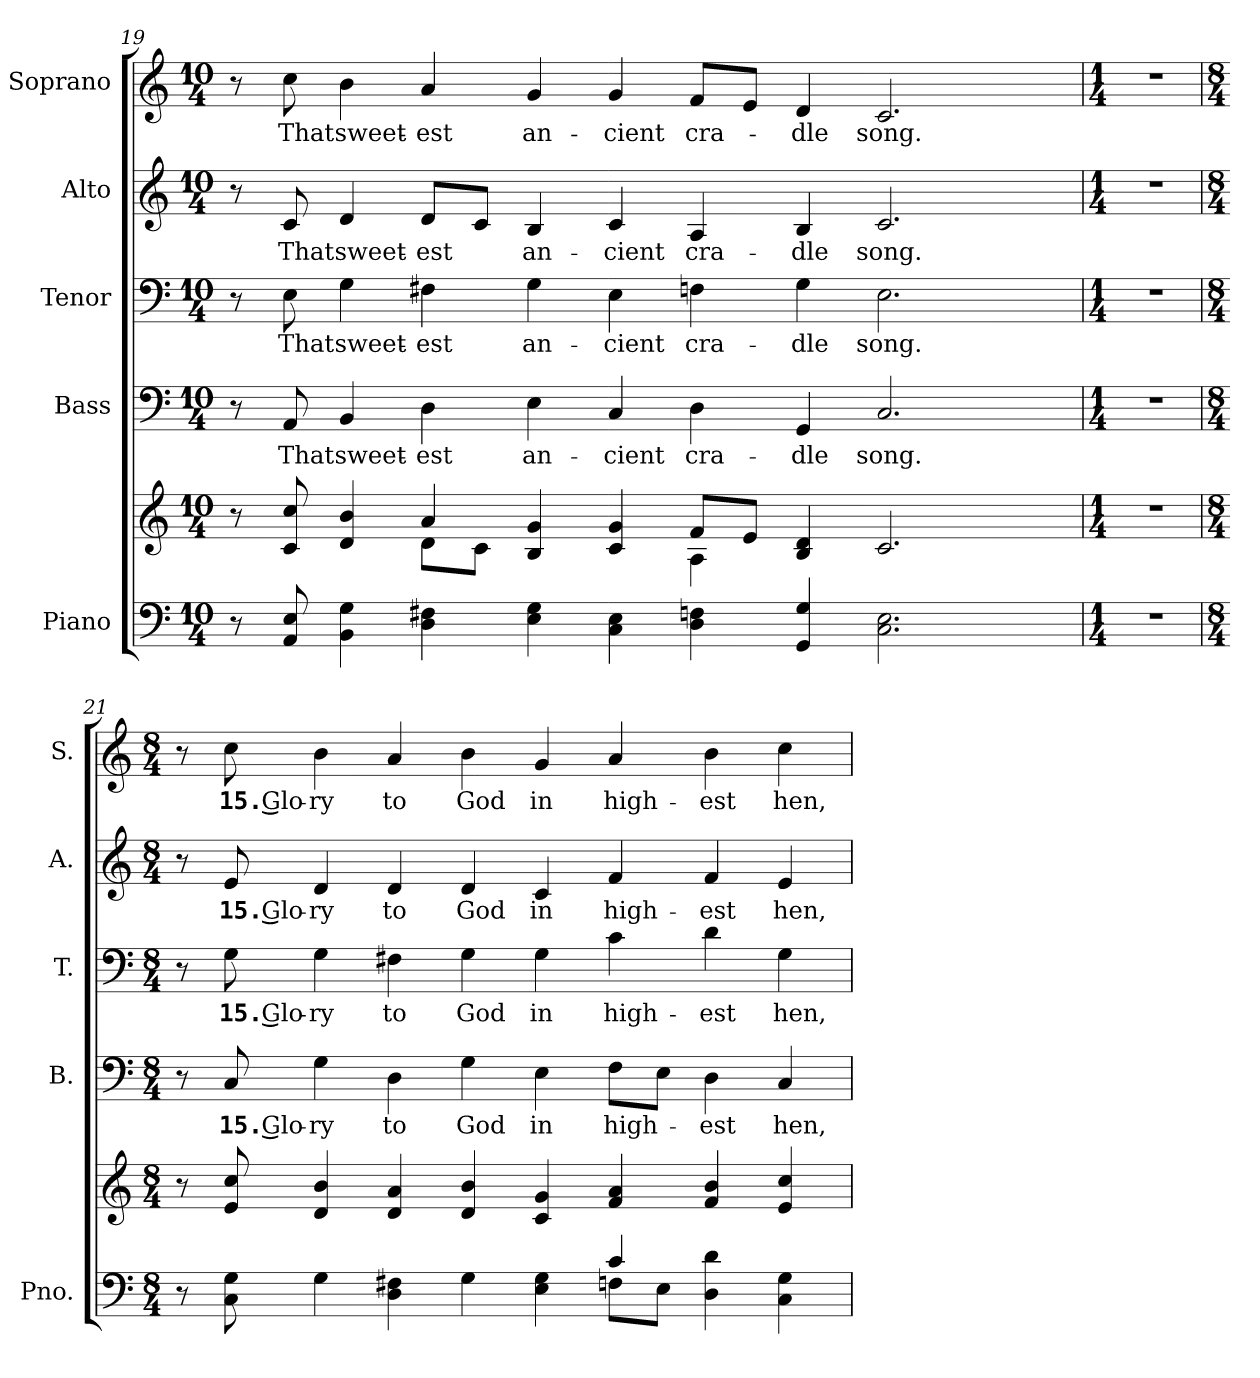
**kern	**kern	**kern	**text	**kern	**text	**kern	**text	**kern	**text
*part5	*part5	*part4	*part4	*part3	*part3	*part2	*part2	*part1	*part1
*staff6	*staff5	*staff4	*staff4	*staff3	*staff3	*staff2	*staff2	*staff1	*staff1
*I"Piano	*	*I"Bass	*	*I"Tenor	*	*I"Alto	*	*I"Soprano	*
*I'Pno.	*	*I'B.	*	*I'T.	*	*I'A.	*	*I'S.	*
!!LO:PB:g=z
*clefF4	*clefG2	*clefF4	*	*clefF4	*	*clefG2	*	*clefG2	*
*k[]	*k[]	*k[]	*	*k[]	*	*k[]	*	*k[]	*
*C:	*C:	*C:	*	*C:	*	*C:	*	*C:	*
*M10/4	*M10/4	*M10/4	*	*M10/4	*	*M10/4	*	*M10/4	*
=19	=19	=19	=19	=19	=19	=19	=19	=19	=19
*	*^	*	*	*	*	*	*	*	*
8r	8r	2ryy	8r	.	8r	.	8r	.	8r	.
!	!	!	!	!LO:LY:b:color=#000000	!	!	!	!	!	!
!	!	!	!	!	!	!LO:LY:b:color=#000000	!	!	!	!
!	!	!	!	!	!	!	!	!LO:LY:b:color=#000000	!	!
!	!	!	!	!	!	!	!	!	!	!LO:LY:b:color=#000000
8AAi/ 8Ei	8ci/ 8cci	.	8AAi/	That	8Ei\	That	8ci/	That	8cci\	That
!	!	!	!	!LO:LY:b:color=#000000	!	!	!	!	!	!
!	!	!	!	!	!	!LO:LY:b:color=#000000	!	!	!	!
!	!	!	!	!	!	!	!	!LO:LY:b:color=#000000	!	!
!	!	!	!	!	!	!	!	!	!	!LO:LY:b:color=#000000
4BBi\ 4Gi	4di/ 4bi	.	4BBi/	sweet-	4Gi\	sweet-	4di/	sweet-	4bi\	sweet-
!	!	!	!	!LO:LY:b:color=#000000	!	!	!	!	!	!
!	!	!	!	!	!	!LO:LY:b:color=#000000	!	!	!	!
!	!	!	!	!	!	!	!	!LO:LY:b:color=#000000	!	!
!	!	!	!	!	!	!	!	!	!	!LO:LY:b:color=#000000
4Di\ 4F#Xi	4ai/	8di\L	4Di\	-est	4F#Xi\	-est	8di/L	-est	4ai/	-est
.	.	8ci\J	.	.	.	.	8ci/J	.	.	.
!	!	!	!	!LO:LY:b:color=#000000	!	!	!	!	!	!
!	!	!	!	!	!	!LO:LY:b:color=#000000	!	!	!	!
!	!	!	!	!	!	!	!	!LO:LY:b:color=#000000	!	!
!	!	!	!	!	!	!	!	!	!	!LO:LY:b:color=#000000
4Ei\ 4Gi	4Bi/ 4gi	4ryy	4Ei\	an-	4Gi\	an-	4Bi/	an-	4gi/	an-
!	!	!	!	!LO:LY:b:color=#000000	!	!	!	!	!	!
!	!	!	!	!	!	!LO:LY:b:color=#000000	!	!	!	!
!	!	!	!	!	!	!	!	!LO:LY:b:color=#000000	!	!
!	!	!	!	!	!	!	!	!	!	!LO:LY:b:color=#000000
4Ci\ 4Ei	4ci/ 4gi	4ryy	4Ci/	-cient	4Ei\	-cient	4ci/	-cient	4gi/	-cient
!	!	!	!	!LO:LY:b:color=#000000	!	!	!	!	!	!
!	!	!	!	!	!	!LO:LY:b:color=#000000	!	!	!	!
!	!	!	!	!	!	!	!	!LO:LY:b:color=#000000	!	!
!	!	!	!	!	!	!	!	!	!	!LO:LY:b:color=#000000
4Di\ 4Fni	8fi/L	4Ai\	4Di\	cra-	4Fni\	cra-	4Ai/	cra-	8fi/L	cra-
.	8ei/J	.	.	.	.	.	.	.	8ei/J	.
!	!	!	!	!LO:LY:b:color=#000000	!	!	!	!	!	!
!	!	!	!	!	!	!LO:LY:b:color=#000000	!	!	!	!
!	!	!	!	!	!	!	!	!LO:LY:b:color=#000000	!	!
!	!	!	!	!	!	!	!	!	!	!LO:LY:b:color=#000000
4GGi/ 4Gi	4Bi/ 4di	2ryy	4GGi/	-dle	4Gi\	-dle	4Bi/	-dle	4di/	-dle
!	!	!	!	!LO:LY:b:color=#000000	!	!	!	!	!	!
!	!	!	!	!	!	!LO:LY:b:color=#000000	!	!	!	!
!	!	!	!	!	!	!	!	!LO:LY:b:color=#000000	!	!
!	!	!	!	!	!	!	!	!	!	!LO:LY:b:color=#000000
2.Ci\ 2.Ei	2.ci/	.	2.Ci/	song.	2.Ei\	song.	2.ci/	song.	2.ci/	song.
.	.	2ryy	.	.	.	.	.	.	.	.
*	*v	*v	*	*	*	*	*	*	*	*
!!LO:PB:g=z
=20	=20	=20	=20	=20	=20	=20	=20	=20	=20
*M1/4	*M1/4	*M1/4	*	*M1/4	*	*M1/4	*	*M1/4	*
*	*^	*	*	*	*	*	*	*	*
!LO:N:vis=1	!LO:N:vis=1	!	!LO:N:vis=1	!	!LO:N:vis=1	!	!LO:N:vis=1	!	!LO:N:vis=1	!
*	*v	*v	*	*	*	*	*	*	*	*
4r	4r	4r	.	4r	.	4r	.	4r	.
!!LO:PB:g=z
=21	=21	=21	=21	=21	=21	=21	=21	=21	=21
*M8/4	*M8/4	*M8/4	*	*M8/4	*	*M8/4	*	*M8/4	*
*^	*	*	*	*	*	*	*	*	*
8r	1ryy	8r	8r	.	8r	.	8r	.	8r	.
!	!	!	!	!LO:LY:b:color=#000000	!	!	!	!	!	!
!	!	!	!	!	!	!LO:LY:b:color=#000000	!	!	!	!
!	!	!	!	!	!	!	!	!LO:LY:b:color=#000000	!	!
!	!	!	!	!	!	!	!	!	!	!LO:LY:b:color=#000000
8Ci\ 8Gi	.	8ei/ 8cci	8Ci/	15. Glo-	8Gi\	15. Glo-	8ei/	15. Glo-	8cci\	15. Glo-
!	!	!	!	!LO:LY:b:color=#000000	!	!	!	!	!	!
!	!	!	!	!	!	!LO:LY:b:color=#000000	!	!	!	!
!	!	!	!	!	!	!	!	!LO:LY:b:color=#000000	!	!
!	!	!	!	!	!	!	!	!	!	!LO:LY:b:color=#000000
4Gi\	.	4di/ 4bi	4Gi\	-ry	4Gi\	-ry	4di/	-ry	4bi\	-ry
!	!	!	!	!LO:LY:b:color=#000000	!	!	!	!	!	!
!	!	!	!	!	!	!LO:LY:b:color=#000000	!	!	!	!
!	!	!	!	!	!	!	!	!LO:LY:b:color=#000000	!	!
!	!	!	!	!	!	!	!	!	!	!LO:LY:b:color=#000000
4Di\ 4F#Xi	.	4di/ 4ai	4Di\	to	4F#Xi\	to	4di/	to	4ai/	to
!	!	!	!	!LO:LY:b:color=#000000	!	!	!	!	!	!
!	!	!	!	!	!	!LO:LY:b:color=#000000	!	!	!	!
!	!	!	!	!	!	!	!	!LO:LY:b:color=#000000	!	!
!	!	!	!	!	!	!	!	!	!	!LO:LY:b:color=#000000
4Gi\	.	4di/ 4bi	4Gi\	God	4Gi\	God	4di/	God	4bi\	God
!	!	!	!	!LO:LY:b:color=#000000	!	!	!	!	!	!
!	!	!	!	!	!	!LO:LY:b:color=#000000	!	!	!	!
!	!	!	!	!	!	!	!	!LO:LY:b:color=#000000	!	!
!	!	!	!	!	!	!	!	!	!	!LO:LY:b:color=#000000
4Ei\ 4Gi	4ryy	4ci/ 4gi	4Ei\	in	4Gi\	in	4ci/	in	4gi/	in
!	!	!	!	!LO:LY:b:color=#000000	!	!	!	!	!	!
!	!	!	!	!	!	!LO:LY:b:color=#000000	!	!	!	!
!	!	!	!	!	!	!	!	!LO:LY:b:color=#000000	!	!
!	!	!	!	!	!	!	!	!	!	!LO:LY:b:color=#000000
4ci/	8Fni\L	4fi/ 4ai	8Fi\L	high-	4ci\	high-	4fi/	high-	4ai/	high-
.	8Ei\J	.	8Ei\J	.	.	.	.	.	.	.
!	!	!	!	!LO:LY:b:color=#000000	!	!	!	!	!	!
!	!	!	!	!	!	!LO:LY:b:color=#000000	!	!	!	!
!	!	!	!	!	!	!	!	!LO:LY:b:color=#000000	!	!
!	!	!	!	!	!	!	!	!	!	!LO:LY:b:color=#000000
4Di\ 4di	2ryy	4fi/ 4bi	4Di\	-est	4di\	-est	4fi/	-est	4bi\	-est
!	!	!	!	!LO:LY:b:color=#000000	!	!	!	!	!	!
!	!	!	!	!	!	!LO:LY:b:color=#000000	!	!	!	!
!	!	!	!	!	!	!	!	!LO:LY:b:color=#000000	!	!
!	!	!	!	!	!	!	!	!	!	!LO:LY:b:color=#000000
4Ci\ 4Gi	.	4ei/ 4cci	4Ci/	hen,	4Gi\	hen,	4ei/	hen,	4cci\	hen,
*v	*v	*	*	*	*	*	*	*	*	*
=	=	=	=	=	=	=	=	=	=
*-	*-	*-	*-	*-	*-	*-	*-	*-	*-
